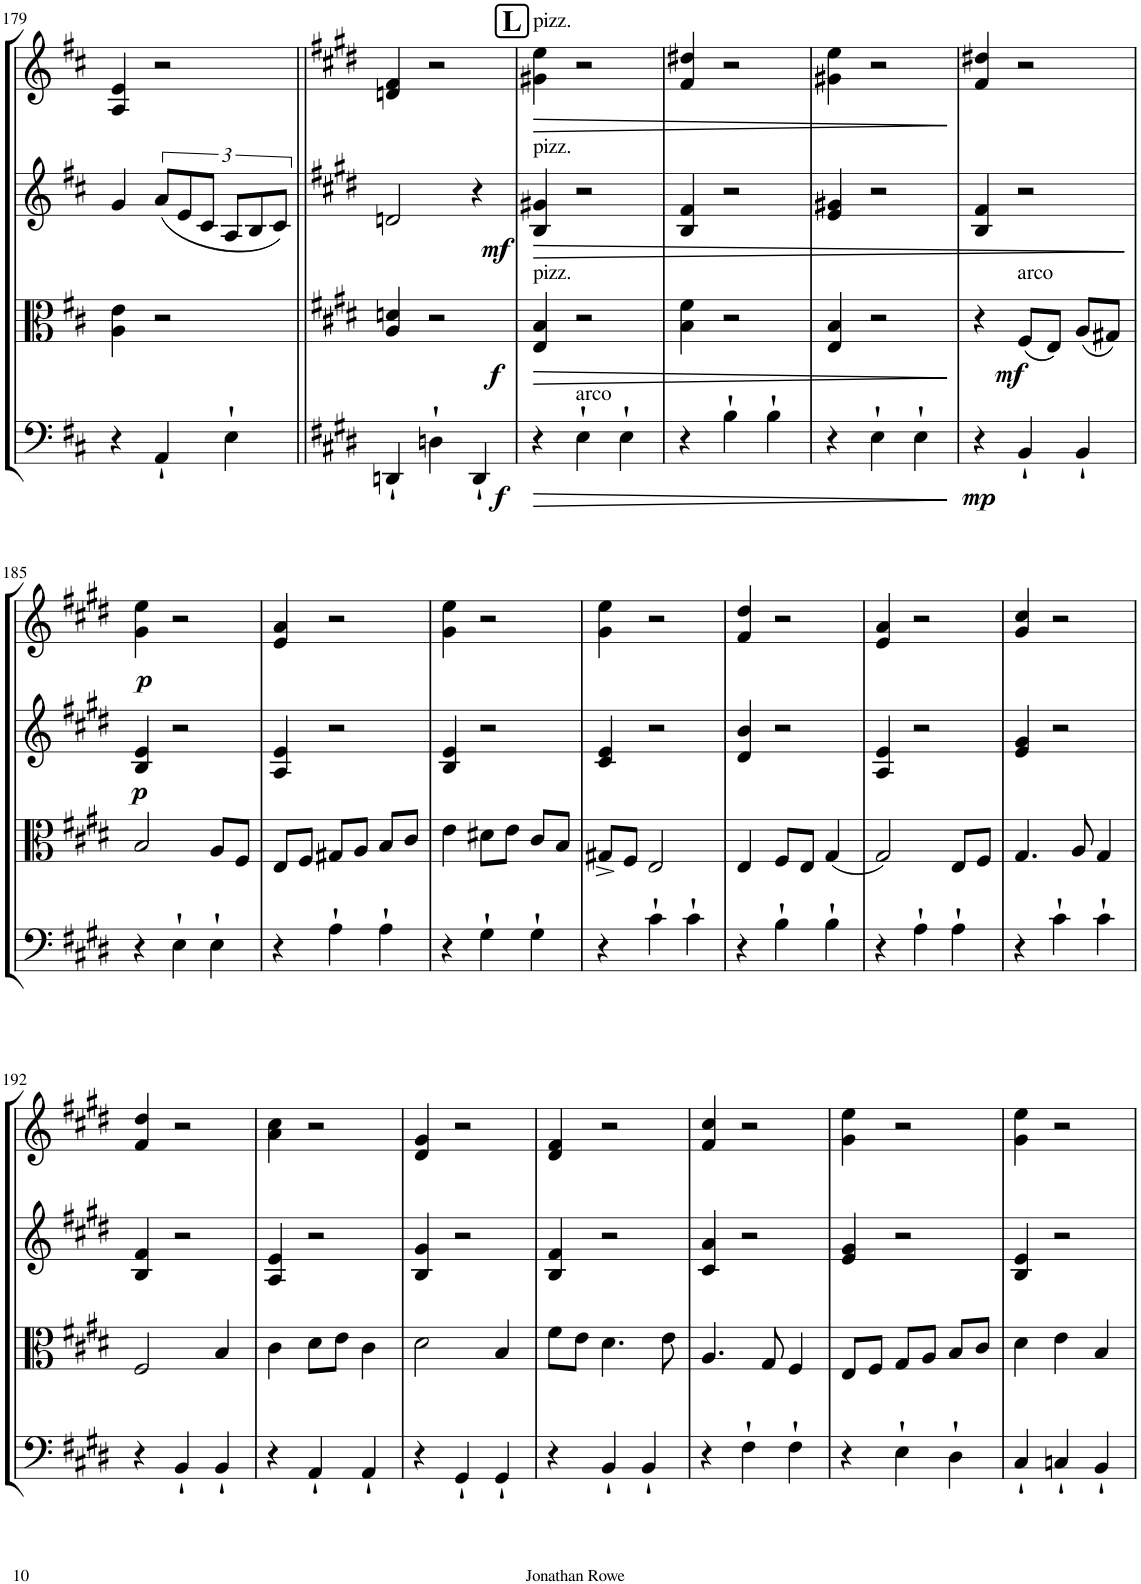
**kern	**dynam	**kern	**dynam	**kern	**dynam	**kern	**dynam
*part4	*part4	*part3	*part3	*part2	*part2	*part1	*part1
*staff4	*staff4	*staff3	*staff3	*staff2	*staff2	*staff1	*staff1
*I"Violoncello	*	*I"Viola	*	*I"Violin II	*	*I"Violin I	*
*I'Vc	*	*I'Vla	*	*I'Vln	*	*I'Vln	*
!!LO:PB:g=z
*clefF4	*	*clefC3	*	*clefG2	*	*clefG2	*
*k[f#c#]	*	*k[f#c#]	*	*k[f#c#]	*	*k[f#c#]	*
*M3/4	*	*M3/4	*	*M3/4	*	*M3/4	*
=179	=179	=179	=179	=179	=179	=179	=179
4r	.	4A\ 4e\	.	4g/	.	4A/ 4e/	.
4AA`/	.	2r	.	(12a/L	.	2r	.
.	.	.	.	12e/	.	.	.
.	.	.	.	12c#/J	.	.	.
4E`\	.	.	.	12A/L	.	.	.
.	.	.	.	12B/	.	.	.
.	.	.	.	12c#/J)	.	.	.
=180||	=180||	=180||	=180||	=180||	=180||	=180||	=180||
*k[f#c#g#d#]	*	*k[f#c#g#d#]	*	*k[f#c#g#d#]	*	*k[f#c#g#d#]	*
4DDn`/	.	4A/ 4dn/	.	2dn/	.	4dn/ 4f#/	.
4Dn`\	.	2r	.	.	.	2r	.
4DD`/	.	.	.	4r	.	.	.
!!LO:REH:place=s1:a:B:cj:fs=14:t=L
=181	=181	=181	=181	=181	=181	=181	=181
!	!	!	!	!	!	!LO:TX:a:t=pizz.	!
!	!	!	!	!LO:TX:a:t=pizz.	!	!	!
!	!	!LO:TX:a:t=pizz.	!	!	!	!	!
!	!LO:HP:b	!	!LO:HP:b	!	!LO:HP:b	!	!LO:HP:b
!	!LO:DY:n=1:b	!	!LO:DY:n=1:b	!	!LO:DY:n=1:b	!	!
4r	> f	4E/ 4B/	> f	4B/ 4g#X/	> mf	4g#X\ 4ee\	>
!LO:TX:a:t=arco	!	!	!	!	!	!	!
4E`\	.	2r	.	2r	.	2r	.
4E`\	.	.	.	.	.	.	.
=182	=182	=182	=182	=182	=182	=182	=182
4r	.	4B\ 4f#\	.	4B/ 4f#/	.	4f#/ 4dd#X/	.
4B`\	.	2r	.	2r	.	2r	.
4B`\	.	.	.	.	.	.	.
=183	=183	=183	=183	=183	=183	=183	=183
4r	.	4E/ 4B/	.	4e/ 4g#X/	.	4g#X\ 4ee\	.
4E`\	.	2r	.	2r	.	2r	.
4E`\	.	.	.	.	.	.	.
.	]	.	]	.	.	.	]
=184	=184	=184	=184	=184	=184	=184	=184
!	!LO:DY:b	!	!	!	!	!	!
4r	mp	4r	.	4B/ 4f#/	.	4f#/ 4dd#X/	.
!	!	!LO:TX:a:t=arco	!	!	!	!	!
!	!	!	!LO:DY:b	!	!	!	!
4BB`/	.	(8F#/L	mf	2r	.	2r	.
.	.	8E/J)	.	.	.	.	.
4BB`/	.	(8A/L	.	.	.	.	.
.	.	8G#X/J)	.	.	.	.	.
.	.	.	.	.	]	.	.
!!LO:LB:g=z
=185	=185	=185	=185	=185	=185	=185	=185
!	!	!	!	!	!LO:DY:b	!	!LO:DY:b
4r	.	2B/	.	4B/ 4e/	p	4g#\ 4ee\	p
4E`\	.	.	.	2r	.	2r	.
4E`\	.	8A/L	.	.	.	.	.
.	.	8F#/J	.	.	.	.	.
=186	=186	=186	=186	=186	=186	=186	=186
4r	.	8E/L	.	4A/ 4e/	.	4e/ 4a/	.
.	.	8F#/J	.	.	.	.	.
4A`\	.	8G#X/L	.	2r	.	2r	.
.	.	8A/J	.	.	.	.	.
4A`\	.	8B/L	.	.	.	.	.
.	.	8c#/J	.	.	.	.	.
=187	=187	=187	=187	=187	=187	=187	=187
4r	.	4e\	.	4B/ 4e/	.	4g#\ 4ee\	.
4G#`\	.	8d#X\L	.	2r	.	2r	.
.	.	8e\J	.	.	.	.	.
4G#`\	.	8c#/L	.	.	.	.	.
.	.	8B/J	.	.	.	.	.
=188	=188	=188	=188	=188	=188	=188	=188
4r	.	8G#X^/L	.	4c#/ 4e/	.	4g#\ 4ee\	.
.	.	8F#/J	.	.	.	.	.
4c#`\	.	2E/	.	2r	.	2r	.
4c#`\	.	.	.	.	.	.	.
=189	=189	=189	=189	=189	=189	=189	=189
4r	.	4E/	.	4d#/ 4b/	.	4f#/ 4dd#/	.
4B`\	.	8F#/L	.	2r	.	2r	.
.	.	8E/J	.	.	.	.	.
4B`\	.	(4G#/	.	.	.	.	.
=190	=190	=190	=190	=190	=190	=190	=190
4r	.	2G#/)	.	4A/ 4e/	.	4e/ 4a/	.
4A`\	.	.	.	2r	.	2r	.
4A`\	.	8E/L	.	.	.	.	.
.	.	8F#/J	.	.	.	.	.
=191	=191	=191	=191	=191	=191	=191	=191
4r	.	4.G#/	.	4e/ 4g#/	.	4g#/ 4cc#/	.
4c#`\	.	.	.	2r	.	2r	.
.	.	8A/	.	.	.	.	.
4c#`\	.	4G#/	.	.	.	.	.
!!LO:LB:g=z
=192	=192	=192	=192	=192	=192	=192	=192
4r	.	2F#/	.	4B/ 4f#/	.	4f#/ 4dd#/	.
4BB`/	.	.	.	2r	.	2r	.
4BB`/	.	4B/	.	.	.	.	.
=193	=193	=193	=193	=193	=193	=193	=193
4r	.	4c#\	.	4A/ 4e/	.	4a\ 4cc#\	.
4AA`/	.	8d#\L	.	2r	.	2r	.
.	.	8e\J	.	.	.	.	.
4AA`/	.	4c#\	.	.	.	.	.
=194	=194	=194	=194	=194	=194	=194	=194
4r	.	2d#\	.	4B/ 4g#/	.	4d#/ 4g#/	.
4GG#`/	.	.	.	2r	.	2r	.
4GG#`/	.	4B/	.	.	.	.	.
=195	=195	=195	=195	=195	=195	=195	=195
4r	.	8f#\L	.	4B/ 4f#/	.	4d#/ 4f#/	.
.	.	8e\J	.	.	.	.	.
4BB`/	.	4.d#\	.	2r	.	2r	.
4BB`/	.	.	.	.	.	.	.
.	.	8e\	.	.	.	.	.
=196	=196	=196	=196	=196	=196	=196	=196
4r	.	4.A/	.	4c#/ 4a/	.	4f#/ 4cc#/	.
4F#`\	.	.	.	2r	.	2r	.
.	.	8G#/	.	.	.	.	.
4F#`\	.	4F#/	.	.	.	.	.
=197	=197	=197	=197	=197	=197	=197	=197
4r	.	8E/L	.	4e/ 4g#/	.	4g#\ 4ee\	.
.	.	8F#/J	.	.	.	.	.
4E`\	.	8G#/L	.	2r	.	2r	.
.	.	8A/J	.	.	.	.	.
4D#`\	.	8B/L	.	.	.	.	.
.	.	8c#/J	.	.	.	.	.
=198	=198	=198	=198	=198	=198	=198	=198
4C#`/	.	4d#\	.	4B/ 4e/	.	4g#\ 4ee\	.
4Cn`/	.	4e\	.	2r	.	2r	.
4BB`/	.	4B/	.	.	.	.	.
=	=	=	=	=	=	=	=
*-	*-	*-	*-	*-	*-	*-	*-
